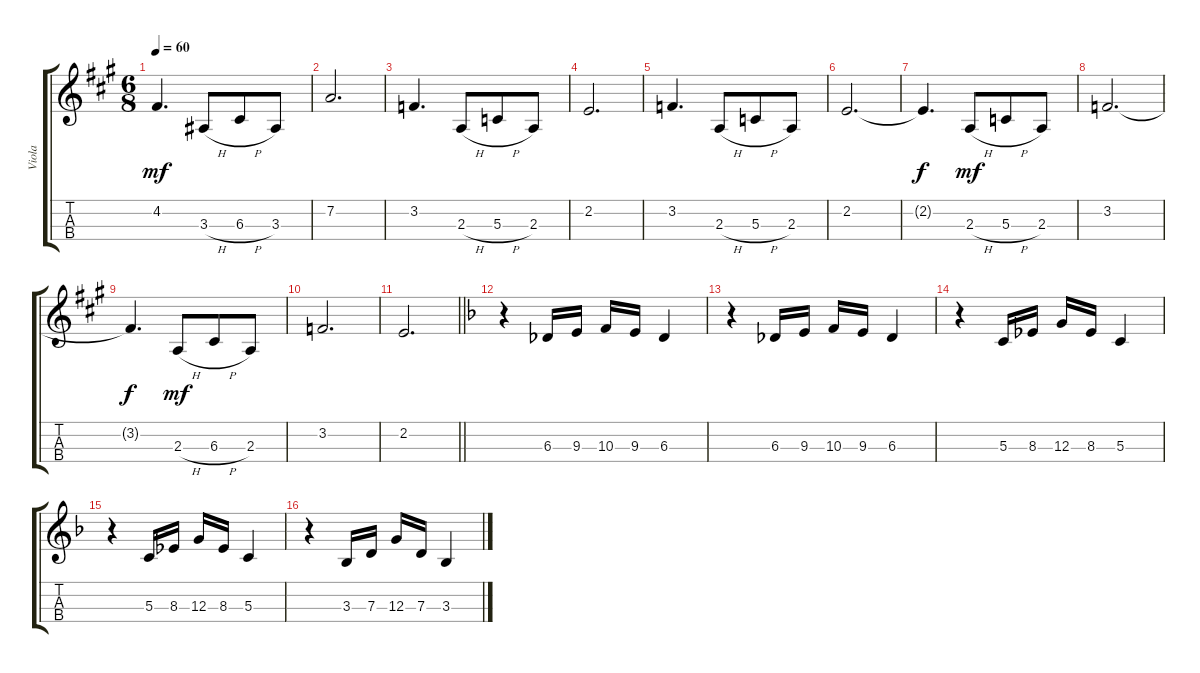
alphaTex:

\track ("Viola" "Viola") {instrument stringensemble1}
\staff {score tabs}
\tuning (A4 D4 G3 C3) {hide}
\ts (6 8)
\tempo 60
\clef g2
\ks f#minor
4.2.4{d dy mf} 3.3{h}.8 6.3{h}.8 3.3.8 |
7.2.2{d} |
3.2.4{d} 2.3{h}.8 5.3{h}.8 2.3.8 |
2.2.2{d} |
3.2.4{d} 2.3{h}.8 5.3{h}.8 2.3.8 |
2.2.2{d} |
2.2{t}.4{d dy f} 2.3{h}.8{dy mf} 5.3{h}.8 2.3.8 |
3.2.2{d} |
3.2{t}.4{d dy f} 2.3{h}.8{dy mf} 6.3{h}.8 2.3.8 |
3.2.2{d} |
\barLineRight lightlight
2.2.2{d} |
\section ("" "")
\ks dminor
r.4 6.3.16 9.3.16 10.3.16 9.3.16 6.3.4 |
r.4 6.3.16 9.3.16 10.3.16 9.3.16 6.3.4 |
r.4 5.3.16 8.3.16 12.3.16 8.3.16 5.3.4 |
r.4 5.3.16 8.3.16 12.3.16 8.3.16 5.3.4 |
r.4 3.3.16 7.3.16 12.3.16 7.3.16 3.3.4
